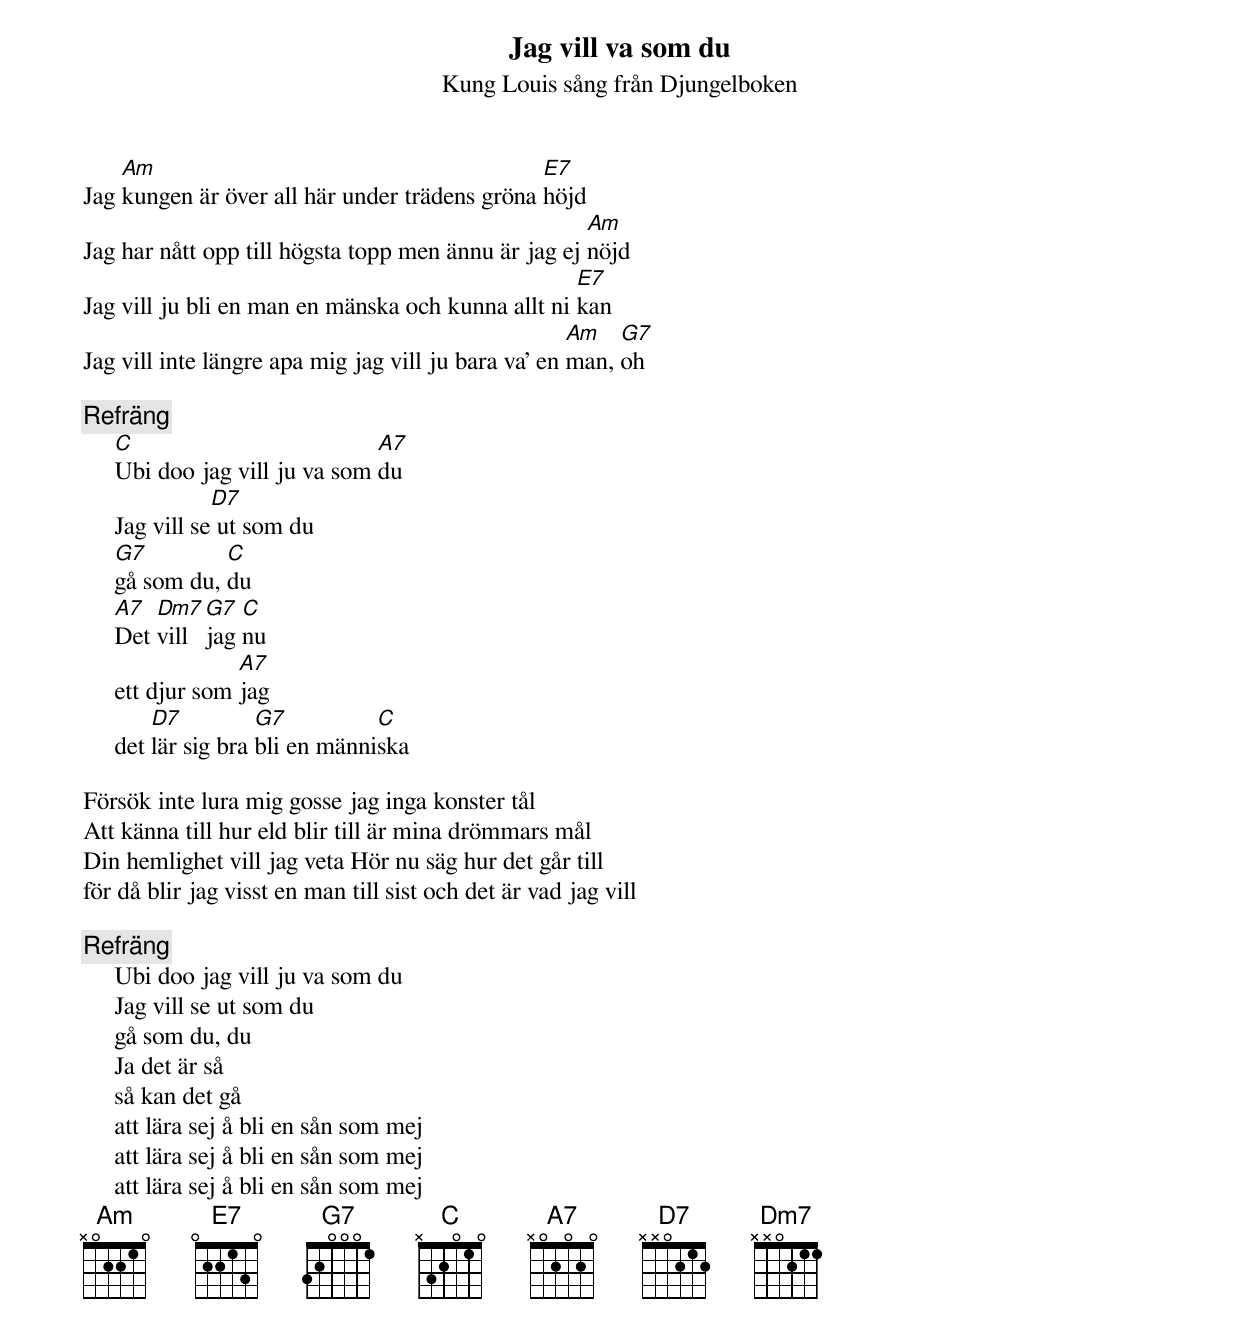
{t:Jag vill va som du}
{st:Kung Louis sång från Djungelboken}
Jag [Am]kungen är över all här under trädens gröna [E7]höjd
Jag har nått opp till högsta topp men ännu är jag ej [Am]nöjd
Jag vill ju bli en man en mänska och kunna allt ni [E7]kan
Jag vill inte längre apa mig jag vill ju bara va' en [Am]man, [G7]oh

{c:Refräng}
     [C]Ubi doo jag vill ju va som [A7]du
     Jag vill se[D7] ut som du
     [G7]gå som du, [C]du
     [A7]Det [Dm7]vill [G7]jag [C]nu
     ett djur som [A7]jag
     det [D7]lär sig bra [G7]bli en männi[C]ska

Försök inte lura mig gosse jag inga konster tål
Att känna till hur eld blir till är mina drömmars mål
Din hemlighet vill jag veta Hör nu säg hur det går till
för då blir jag visst en man till sist och det är vad jag vill

{c:Refräng}
     Ubi doo jag vill ju va som du
     Jag vill se ut som du
     gå som du, du
     Ja det är så
     så kan det gå
     att lära sej å bli en sån som mej
     att lära sej å bli en sån som mej
     att lära sej å bli en sån som mej
